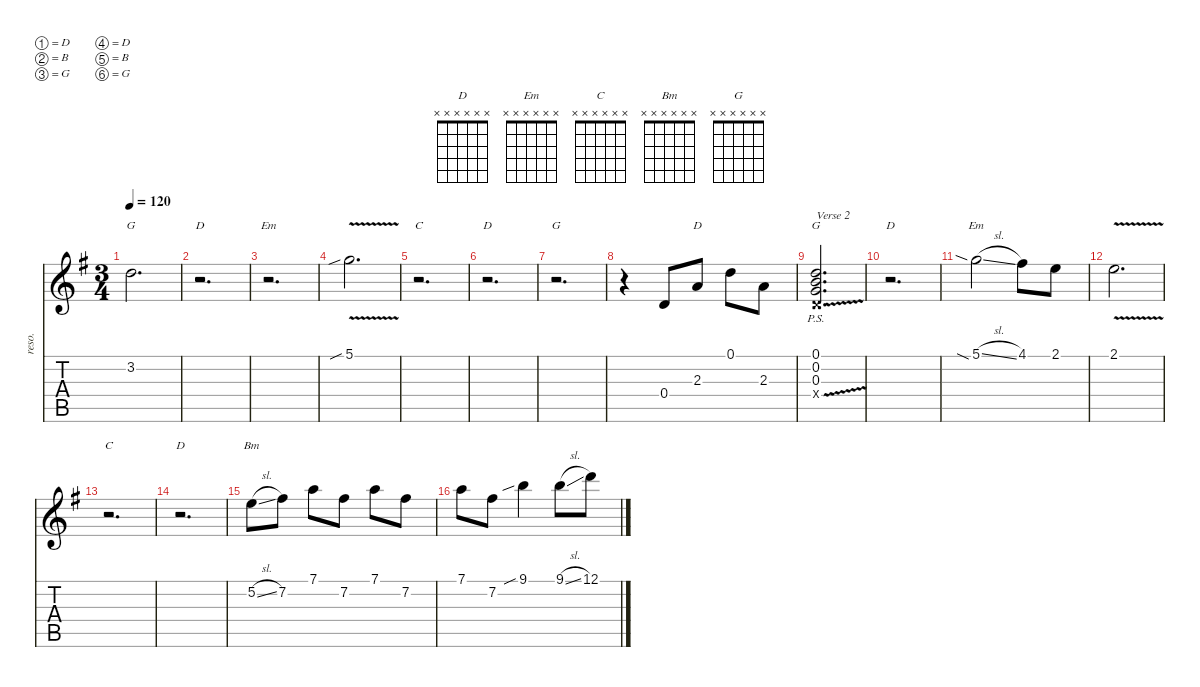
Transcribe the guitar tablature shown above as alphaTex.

\defaultSystemsLayout 4
\hideDynamics
\bracketExtendMode nobrackets
\track ("Resonator" "reso.") {instrument acousticguitarsteel}
\staff {score tabs}
\tuning (D4 B3 G3 D3 B2 G2)
\chord ("D" x x x x x x)
\chord ("Em" x x x x x x)
\chord ("C" x x x x x x)
\chord ("Bm" x x x x x x)
\chord ("G" x 3 x x x x) {showfingering false}
\chord ("G" x x x x x x)
\ts (3 4)
\tempo 120
\clef g2
\ks g
3.2{t acc forcenatural}.2{d ch "G" dy mf beam Down} |
r.2{d ch "D" beam Down} |
r.2{d ch "Em" beam Down} |
5.1{v sib acc forcenatural}.2{d beam Down} |
r.2{d ch "C" beam Down} |
r.2{d ch "D" beam Down} |
r.2{d ch "G" beam Down} |
r.4{beam Down} 0.4{acc forcenatural}.8{beam Up} 2.3{acc forcenatural}.8{ch "D" beam Up} 0.1{acc forcenatural}.8{beam Down} 2.3{acc forcenatural}.8{beam Down} |
(0.4{psu x acc forcenatural} 0.3{acc forcenatural} 0.2{acc forcenatural} 0.1{acc forcenatural}).2{d ch "G" txt "Verse 2" beam Up} |
r.2{d ch "D" beam Down} |
5.1{sia sl acc forcenatural}.2{ch "Em" beam Down} 4.1{acc #}.8{beam Down} 2.1{acc forcenatural}.8{beam Down} |
2.1{v acc forcenatural}.2{d beam Down} |
r.2{d ch "C" beam Down} |
r.2{d ch "D" beam Down} |
5.2{sl acc forcenatural}.8{ch "Bm" beam Down} 7.2{acc #}.8{beam Down} 7.1{acc forcenatural}.8{beam Down} 7.2{acc #}.8{beam Down} 7.1{acc forcenatural}.8{beam Down} 7.2{acc #}.8{beam Down} |
7.1{acc forcenatural}.8{beam Down} 7.2{acc #}.8{beam Down} 9.1{sib acc forcenatural}.4{beam Down} 9.1{sl acc forcenatural}.8{beam Down} 12.1{acc forcenatural}.8{beam Down}
